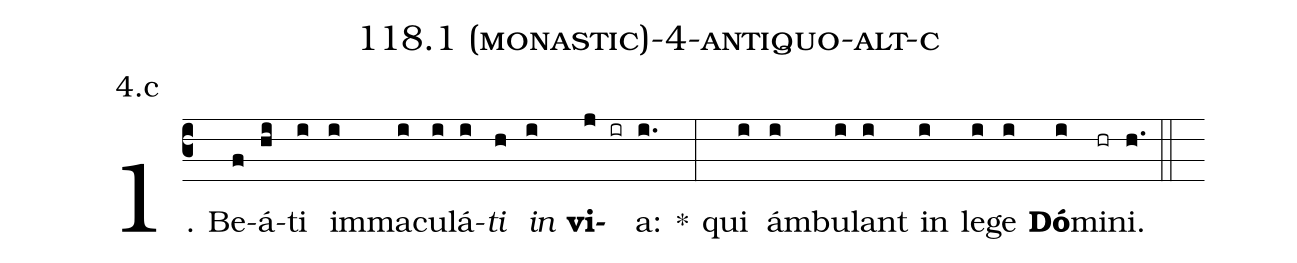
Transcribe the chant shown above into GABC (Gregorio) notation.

name: 118.1 (monastic)-4-antiquo-alt-c;
annotation: 4.c;
%%
(c3)1. Be(f)á(hi)ti(i) im(i)ma(i)cu(i)lá(i)<i>ti</i>(h) <i>in</i>(i) <b>vi</b>(j ir)a:(i.) *(:) qui(i) ám(i)bu(i)lant(i) in(i) le(i)ge(i) <b>Dó</b>(i)mi(hr)ni.(h.) (::)
